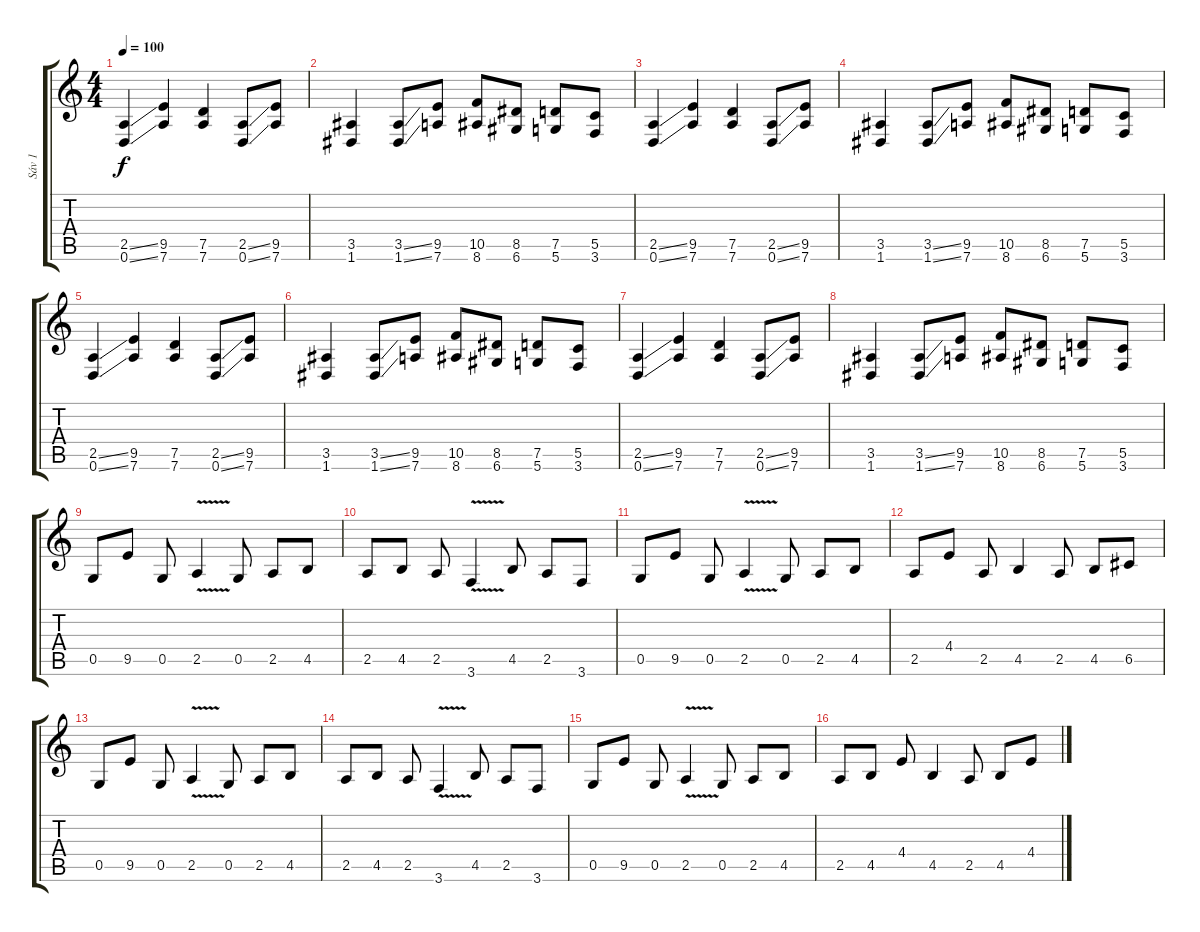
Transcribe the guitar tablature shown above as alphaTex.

\track ("Sáv 1" "Sáv 1") {instrument electricguitarclean}
\staff {score tabs}
\tuning (D4 A3 F3 C3 G2 D2) {hide}
\ts (4 4)
\tempo 100
\clef g2
\ks c
(2.5{ss} 0.6{ss}).4{dy f} (9.5 7.6).4 (7.5 7.6).4 (2.5{ss} 0.6{ss}).8 (9.5 7.6).8 |
(3.5 1.6).4 (3.5{ss} 1.6{ss}).8 (9.5 7.6).8 (10.5 8.6).8 (8.5 6.6).8 (7.5 5.6).8 (5.5 3.6).8 |
(2.5{ss} 0.6{ss}).4 (9.5 7.6).4 (7.5 7.6).4 (2.5{ss} 0.6{ss}).8 (9.5 7.6).8 |
(3.5 1.6).4 (3.5{ss} 1.6{ss}).8 (9.5 7.6).8 (10.5 8.6).8 (8.5 6.6).8 (7.5 5.6).8 (5.5 3.6).8 |
(2.5{ss} 0.6{ss}).4 (9.5 7.6).4 (7.5 7.6).4 (2.5{ss} 0.6{ss}).8 (9.5 7.6).8 |
(3.5 1.6).4 (3.5{ss} 1.6{ss}).8 (9.5 7.6).8 (10.5 8.6).8 (8.5 6.6).8 (7.5 5.6).8 (5.5 3.6).8 |
(2.5{ss} 0.6{ss}).4 (9.5 7.6).4 (7.5 7.6).4 (2.5{ss} 0.6{ss}).8 (9.5 7.6).8 |
(3.5 1.6).4 (3.5{ss} 1.6{ss}).8 (9.5 7.6).8 (10.5 8.6).8 (8.5 6.6).8 (7.5 5.6).8 (5.5 3.6).8 |
0.5.8 9.5.8 0.5.8 2.5{v}.4 0.5.8 2.5.8 4.5.8 |
2.5.8 4.5.8 2.5.8 3.6{v}.4 4.5.8 2.5.8 3.6.8 |
0.5.8 9.5.8 0.5.8 2.5{v}.4 0.5.8 2.5.8 4.5.8 |
2.5.8 4.4.8 2.5.8 4.5.4 2.5.8 4.5.8 6.5.8 |
0.5.8 9.5.8 0.5.8 2.5{v}.4 0.5.8 2.5.8 4.5.8 |
2.5.8 4.5.8 2.5.8 3.6{v}.4 4.5.8 2.5.8 3.6.8 |
0.5.8 9.5.8 0.5.8 2.5{v}.4 0.5.8 2.5.8 4.5.8 |
2.5.8 4.5.8 4.4.8 4.5.4 2.5.8 4.5.8 4.4.8
